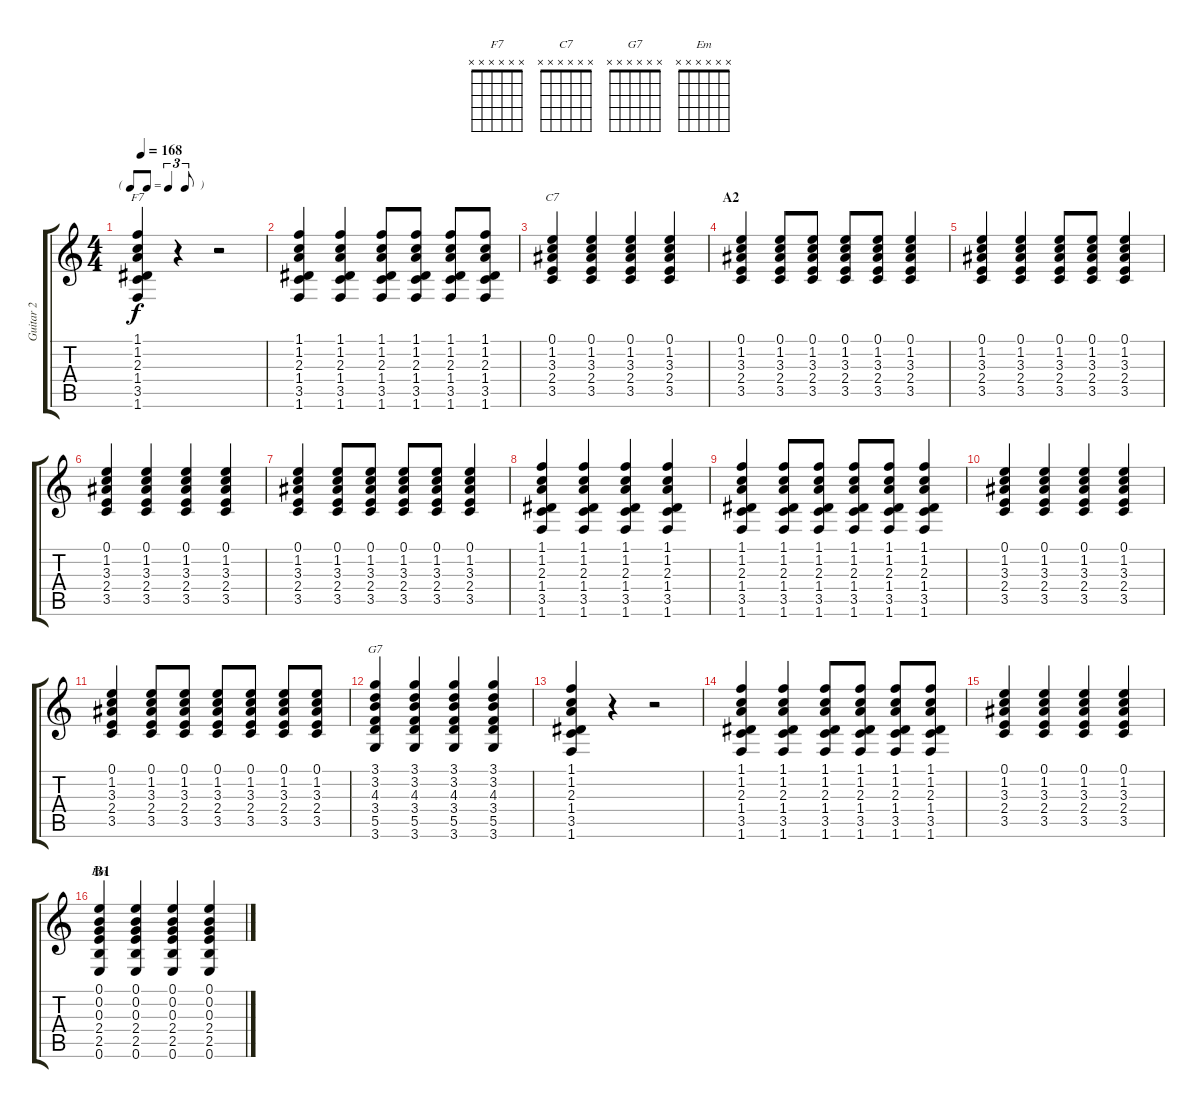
\track ("Guitar 2" "Guitar 2") {instrument acousticguitarnylon}
\staff {score tabs}
\tuning (E4 B3 G3 D3 A2 E2) {hide}
\chord ("F7" x x x x x x) {firstfret 0}
\chord ("C7" x x x x x x) {firstfret 0}
\chord ("G7" x x x x x x) {firstfret 0}
\chord ("Em" x x x x x x) {firstfret 0}
\ts (4 4)
\tf triplet8th
\tempo 168
\clef g2
\ks c
(1.1 1.2 2.3 1.4 3.5 1.6).4{ch "F7" dy f} r.4 r.2 |
(1.1 1.2 2.3 1.4 3.5 1.6).4 (1.1 1.2 2.3 1.4 3.5 1.6).4 (1.1 1.2 2.3 1.4 3.5 1.6).8 (1.1 1.2 2.3 1.4 3.5 1.6).8 (1.1 1.2 2.3 1.4 3.5 1.6).8 (1.1 1.2 2.3 1.4 3.5 1.6).8 |
(0.1 1.2 3.3 2.4 3.5).4{ch "C7"} (0.1 1.2 3.3 2.4 3.5).4 (0.1 1.2 3.3 2.4 3.5).4 (0.1 1.2 3.3 2.4 3.5).4 |
\section ("" "A2")
(0.1 1.2 3.3 2.4 3.5).4 (0.1 1.2 3.3 2.4 3.5).8 (0.1 1.2 3.3 2.4 3.5).8 (0.1 1.2 3.3 2.4 3.5).8 (0.1 1.2 3.3 2.4 3.5).8 (0.1 1.2 3.3 2.4 3.5).4 |
(0.1 1.2 3.3 2.4 3.5).4 (0.1 1.2 3.3 2.4 3.5).4 (0.1 1.2 3.3 2.4 3.5).8 (0.1 1.2 3.3 2.4 3.5).8 (0.1 1.2 3.3 2.4 3.5).4 |
(0.1 1.2 3.3 2.4 3.5).4 (0.1 1.2 3.3 2.4 3.5).4 (0.1 1.2 3.3 2.4 3.5).4 (0.1 1.2 3.3 2.4 3.5).4 |
(0.1 1.2 3.3 2.4 3.5).4 (0.1 1.2 3.3 2.4 3.5).8 (0.1 1.2 3.3 2.4 3.5).8 (0.1 1.2 3.3 2.4 3.5).8 (0.1 1.2 3.3 2.4 3.5).8 (0.1 1.2 3.3 2.4 3.5).4 |
(1.1 1.2 2.3 1.4 3.5 1.6).4 (1.1 1.2 2.3 1.4 3.5 1.6).4 (1.1 1.2 2.3 1.4 3.5 1.6).4 (1.1 1.2 2.3 1.4 3.5 1.6).4 |
(1.1 1.2 2.3 1.4 3.5 1.6).4 (1.1 1.2 2.3 1.4 3.5 1.6).8 (1.1 1.2 2.3 1.4 3.5 1.6).8 (1.1 1.2 2.3 1.4 3.5 1.6).8 (1.1 1.2 2.3 1.4 3.5 1.6).8 (1.1 1.2 2.3 1.4 3.5 1.6).4 |
(0.1 1.2 3.3 2.4 3.5).4 (0.1 1.2 3.3 2.4 3.5).4 (0.1 1.2 3.3 2.4 3.5).4 (0.1 1.2 3.3 2.4 3.5).4 |
(0.1 1.2 3.3 2.4 3.5).4 (0.1 1.2 3.3 2.4 3.5).8 (0.1 1.2 3.3 2.4 3.5).8 (0.1 1.2 3.3 2.4 3.5).8 (0.1 1.2 3.3 2.4 3.5).8 (0.1 1.2 3.3 2.4 3.5).8 (0.1 1.2 3.3 2.4 3.5).8 |
(3.1 3.2 4.3 3.4 5.5 3.6).4{ch "G7"} (3.1 3.2 4.3 3.4 5.5 3.6).4 (3.1 3.2 4.3 3.4 5.5 3.6).4 (3.1 3.2 4.3 3.4 5.5 3.6).4 |
(1.1 1.2 2.3 1.4 3.5 1.6).4 r.4 r.2 |
(1.1 1.2 2.3 1.4 3.5 1.6).4 (1.1 1.2 2.3 1.4 3.5 1.6).4 (1.1 1.2 2.3 1.4 3.5 1.6).8 (1.1 1.2 2.3 1.4 3.5 1.6).8 (1.1 1.2 2.3 1.4 3.5 1.6).8 (1.1 1.2 2.3 1.4 3.5 1.6).8 |
(0.1 1.2 3.3 2.4 3.5).4 (0.1 1.2 3.3 2.4 3.5).4 (0.1 1.2 3.3 2.4 3.5).4 (0.1 1.2 3.3 2.4 3.5).4 |
\section ("" "B1")
(0.1 0.2 0.3 2.4 2.5 0.6).4{ch "Em"} (0.1 0.2 0.3 2.4 2.5 0.6).4 (0.1 0.2 0.3 2.4 2.5 0.6).4 (0.1 0.2 0.3 2.4 2.5 0.6).4
